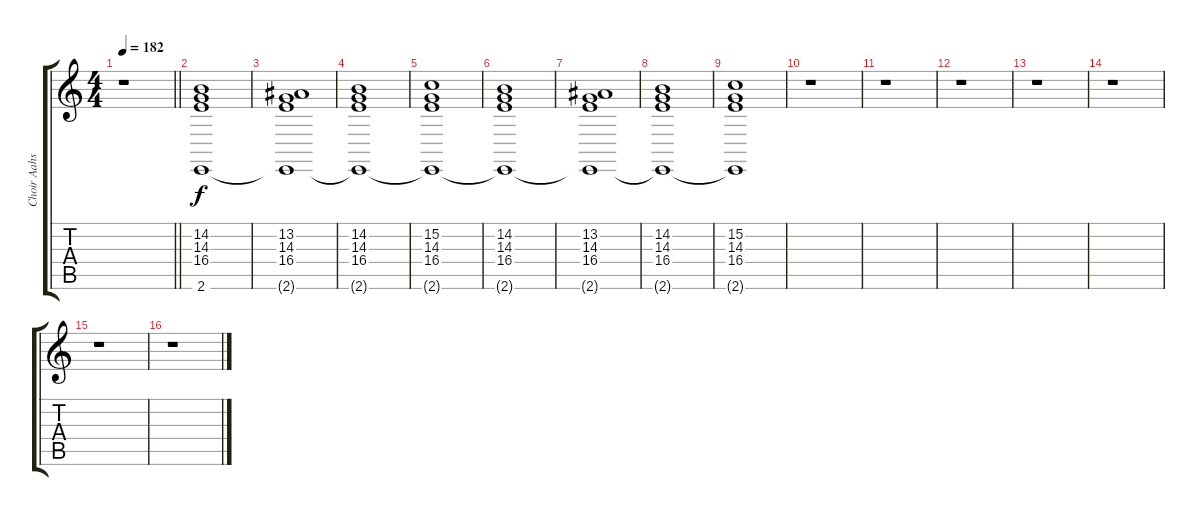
\track ("Choir Aahs/ Sawttoth/Synth String 1" "Choir Aahs") {instrument choiraahs}
\staff {score tabs}
\tuning (D4 A3 F3 C3 G2 D2) {hide}
\ts (4 4)
\tempo 182
\clef g2
\barLineRight lightlight
\ks c
r.1{dy f instrument choiraahs} |
(14.2 14.3 16.4 2.6).1 |
(13.2 14.3 16.4 2.6{t}).1 |
(14.2 14.3 16.4 2.6{t}).1 |
(15.2 14.3 16.4 2.6{t}).1 |
(14.2 14.3 16.4 2.6{t}).1 |
(13.2 14.3 16.4 2.6{t}).1 |
(14.2 14.3 16.4 2.6{t}).1 |
(15.2 14.3 16.4 2.6{t}).1 |
r.1 |
r.1 |
r.1 |
r.1 |
r.1 |
r.1 |
r.1
